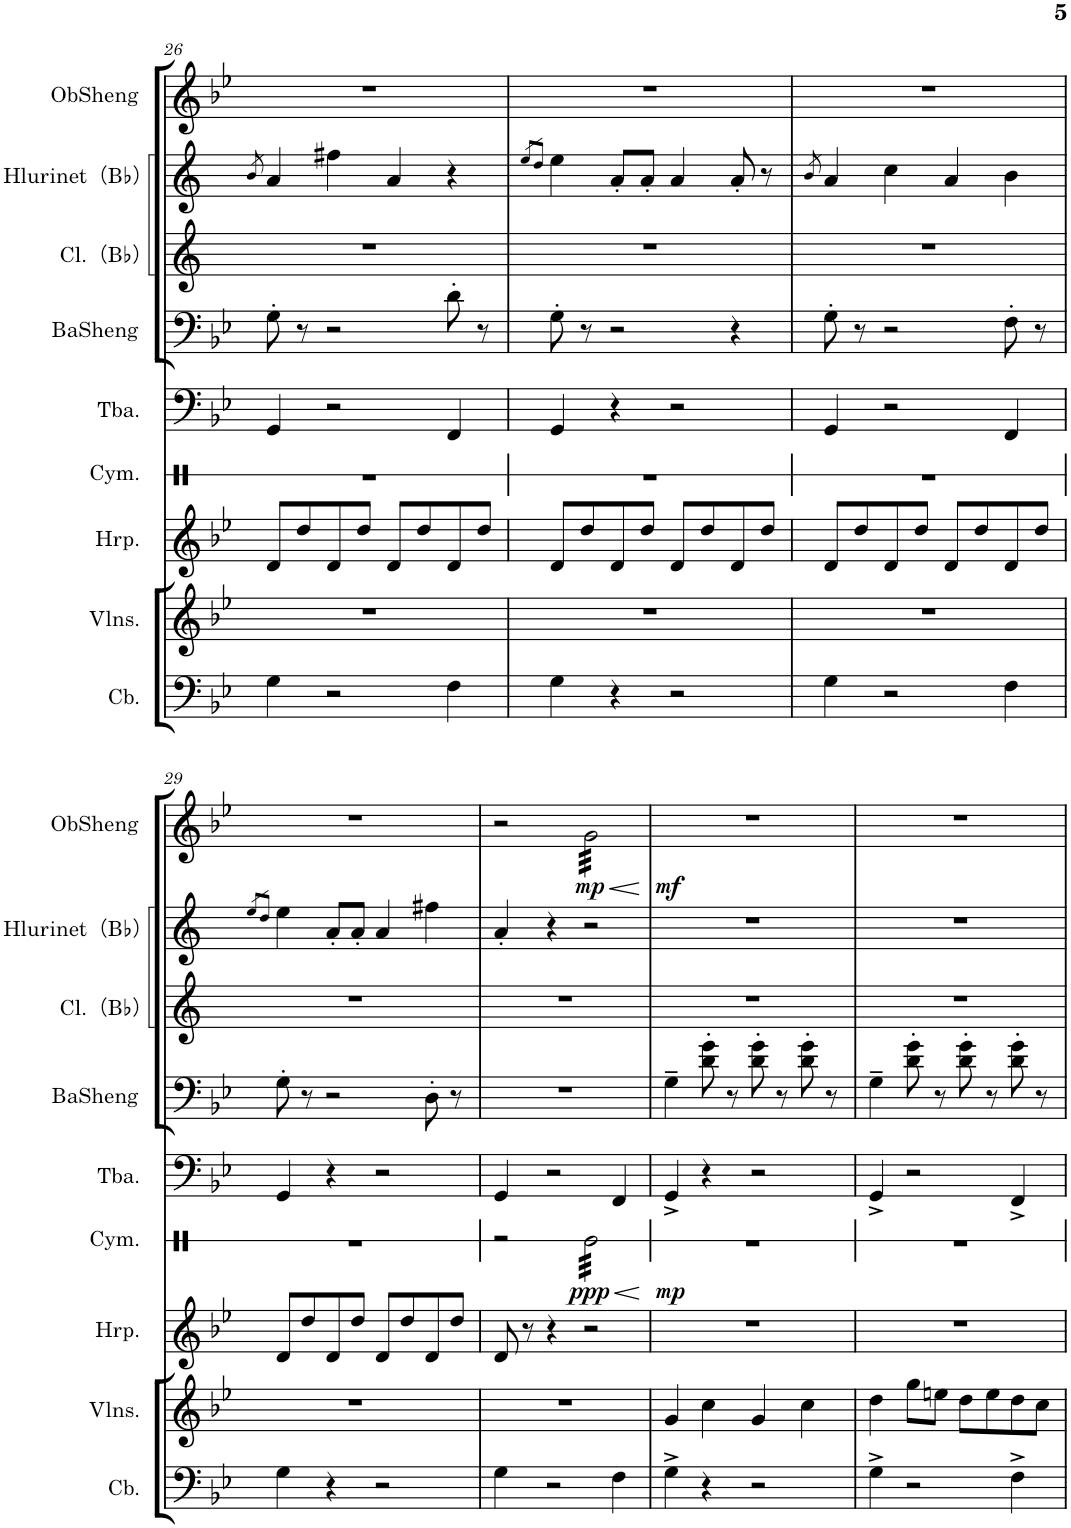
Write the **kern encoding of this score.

**kern	**kern	**kern	**kern	**dynam	**kern	**kern	**kern	**kern	**kern	**dynam
*part9	*part8	*part7	*part6	*part6	*part5	*part4	*part3	*part2	*part1	*part1
*staff9	*staff8	*staff7	*staff6	*staff6	*staff5	*staff4	*staff3	*staff2	*staff1	*staff1
*I"低音提琴	*I"西洋四胡	*I"西洋筝	*I"铜钹	*	*I"大号	*I"西洋大笙	*I"单簧管（Bb）	*I"西洋葫芦丝（Bb）	*I"西洋双簧笙	*
!!LO:PB:g=z
*clefF4	*clefG2	*clefG2	*clefX	*	*clefF4	*clefF4	*clefG2	*clefG2	*clefG2	*
*Trd7c12	*	*	*	*	*	*	*Trd1c2	*Trd1c2	*	*
*k[b-e-]	*k[b-e-]	*k[b-e-]	*k[]	*	*k[b-e-]	*k[b-e-]	*k[]	*k[]	*k[b-e-]	*
*M4/4	*M4/4	*M4/4	*M4/4	*	*M4/4	*M4/4	*M4/4	*M4/4	*M4/4	*
=26	=26	=26	=26	=26	=26	=26	=26	=26	=26	=26
.	.	.	.	.	.	.	.	8qb/	.	.
4G\	1r	8d/L	1r	.	4GG/	8G'\	1r	4a/	1r	.
.	.	8dd/	.	.	.	8r	.	.	.	.
2r	.	8d/	.	.	2r	2r	.	4ff#X\	.	.
.	.	8dd/J	.	.	.	.	.	.	.	.
.	.	8d/L	.	.	.	.	.	4a/	.	.
.	.	8dd/	.	.	.	.	.	.	.	.
4F\	.	8d/	.	.	4FF/	8d'\	.	4r	.	.
.	.	8dd/J	.	.	.	8r	.	.	.	.
=27	=27	=27	=27	=27	=27	=27	=27	=27	=27	=27
.	.	.	.	.	.	.	.	8qee/L	.	.
.	.	.	.	.	.	.	.	8qdd/J	.	.
4G\	1r	8d/L	1r	.	4GG/	8G'\	1r	4ee\	1r	.
.	.	8dd/	.	.	.	8r	.	.	.	.
4r	.	8d/	.	.	4r	2r	.	8a'/L	.	.
.	.	8dd/J	.	.	.	.	.	8a'/J	.	.
2r	.	8d/L	.	.	2r	.	.	4a/	.	.
.	.	8dd/	.	.	.	.	.	.	.	.
.	.	8d/	.	.	.	4r	.	8a'/	.	.
.	.	8dd/J	.	.	.	.	.	8r	.	.
=28	=28	=28	=28	=28	=28	=28	=28	=28	=28	=28
.	.	.	.	.	.	.	.	8qb/	.	.
4G\	1r	8d/L	1r	.	4GG/	8G'\	1r	4a/	1r	.
.	.	8dd/	.	.	.	8r	.	.	.	.
2r	.	8d/	.	.	2r	2r	.	4cc\	.	.
.	.	8dd/J	.	.	.	.	.	.	.	.
.	.	8d/L	.	.	.	.	.	4a/	.	.
.	.	8dd/	.	.	.	.	.	.	.	.
4F\	.	8d/	.	.	4FF/	8F'\	.	4b\	.	.
.	.	8dd/J	.	.	.	8r	.	.	.	.
!!LO:LB:g=z
=29	=29	=29	=29	=29	=29	=29	=29	=29	=29	=29
.	.	.	.	.	.	.	.	8qee/L	.	.
.	.	.	.	.	.	.	.	8qdd/J	.	.
4G\	1r	8d/L	1r	.	4GG/	8G'\	1r	4ee\	1r	.
.	.	8dd/	.	.	.	8r	.	.	.	.
4r	.	8d/	.	.	4r	2r	.	8a'/L	.	.
.	.	8dd/J	.	.	.	.	.	8a'/J	.	.
2r	.	8d/L	.	.	2r	.	.	4a/	.	.
.	.	8dd/	.	.	.	.	.	.	.	.
.	.	8d/	.	.	.	8D'\	.	4ff#X\	.	.
.	.	8dd/J	.	.	.	8r	.	.	.	.
=30	=30	=30	=30	=30	=30	=30	=30	=30	=30	=30
4G\	1r	8d/	2r	.	4GG/	1r	1r	4a'/	2r	.
.	.	8r	.	.	.	.	.	.	.	.
2r	.	4r	.	.	2r	.	.	4r	.	.
!	!	!	!	!LO:HP:b	!	!	!	!	!	!LO:HP:b
!	!	!	!	!LO:DY:n=1:b	!	!	!	!	!	!LO:DY:n=1:b
*	*	*	*tremolo	*	*	*	*	*	*	*
*	*	*	*	*	*	*	*	*	*tremolo	*
.	.	2r	32Re\LLL	< ppp	.	.	.	2r	32g\LLL	< mp
.	.	.	32Re\	.	.	.	.	.	32g\	.
.	.	.	32Re\	.	.	.	.	.	32g\	.
.	.	.	32Re\	.	.	.	.	.	32g\	.
.	.	.	32Re\	.	.	.	.	.	32g\	.
.	.	.	32Re\	.	.	.	.	.	32g\	.
.	.	.	32Re\	.	.	.	.	.	32g\	.
.	.	.	32Re\	.	.	.	.	.	32g\	.
4F\	.	.	32Re\	.	4FF/	.	.	.	32g\	.
.	.	.	32Re\	.	.	.	.	.	32g\	.
.	.	.	32Re\	.	.	.	.	.	32g\	.
.	.	.	32Re\	.	.	.	.	.	32g\	.
.	.	.	32Re\	.	.	.	.	.	32g\	.
.	.	.	32Re\	.	.	.	.	.	32g\	.
.	.	.	32Re\	.	.	.	.	.	32g\	.
.	.	.	32Re\JJJ	.	.	.	.	.	32g\JJJ	.
*	*	*	*	*	*	*	*	*	*Xtremolo	*
*	*	*	*Xtremolo	*	*	*	*	*	*	*
.	.	.	.	[	.	.	.	.	.	[
=31	=31	=31	=31	=31	=31	=31	=31	=31	=31	=31
!	!	!	!	!LO:DY:b	!	!	!	!	!	!LO:DY:b
4G^\	4g/	1r	1r	mp	4GG^/	4G~\	1r	1r	1r	mf
4r	4cc\	.	.	.	4r	8d\' 8g\'	.	.	.	.
.	.	.	.	.	.	8r	.	.	.	.
2r	4g/	.	.	.	2r	8d\' 8g\'	.	.	.	.
.	.	.	.	.	.	8r	.	.	.	.
.	4cc\	.	.	.	.	8d\' 8g\'	.	.	.	.
.	.	.	.	.	.	8r	.	.	.	.
=32	=32	=32	=32	=32	=32	=32	=32	=32	=32	=32
4G^\	4dd\	1r	1r	.	4GG^/	4G~\	1r	1r	1r	.
2r	8gg\L	.	.	.	2r	8d\' 8g\'	.	.	.	.
.	8een\J	.	.	.	.	8r	.	.	.	.
.	8dd\L	.	.	.	.	8d\' 8g\'	.	.	.	.
.	8ee\	.	.	.	.	8r	.	.	.	.
4F^\	8dd\	.	.	.	4FF^/	8d\' 8g\'	.	.	.	.
.	8cc\J	.	.	.	.	8r	.	.	.	.
=	=	=	=	=	=	=	=	=	=	=
*-	*-	*-	*-	*-	*-	*-	*-	*-	*-	*-
